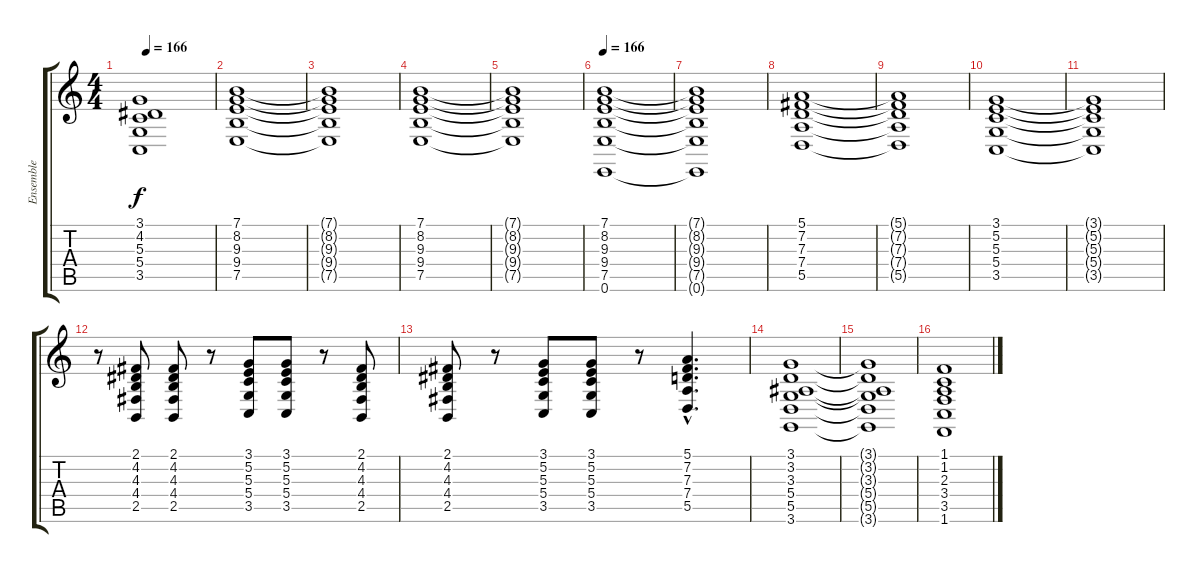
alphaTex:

\track ("Ensemble" "Ensemble") {instrument stringensemble1}
\staff {score tabs}
\tuning (E4 B3 G3 D3 A2 E2) {hide}
\ts (4 4)
\tempo 166
\clef g2
\ks c
(3.1{t} 4.2{t} 5.3{t} 5.4{t} 3.5{t}).1{dy f} |
(7.1 8.2 9.3 9.4 7.5).1 |
(7.1{t} 8.2{t} 9.3{t} 9.4{t} 7.5{t}).1 |
(7.1 8.2 9.3 9.4 7.5).1 |
(7.1{t} 8.2{t} 9.3{t} 9.4{t} 7.5{t}).1 |
\section ("" "")
\tempo 166
(7.1 8.2 9.3 9.4 7.5 0.6).1 |
(7.1{t} 8.2{t} 9.3{t} 9.4{t} 7.5{t} 0.6{t}).1 |
(5.1 7.2 7.3 7.4 5.5).1 |
(5.1{t} 7.2{t} 7.3{t} 7.4{t} 5.5{t}).1 |
(3.1 5.2 5.3 5.4 3.5).1 |
(3.1{t} 5.2{t} 5.3{t} 5.4{t} 3.5{t}).1 |
r.8{volume 11} (2.1 4.2 4.3 4.4 2.5).8 (2.1 4.2 4.3 4.4 2.5).8 r.8 (3.1 5.2 5.3 5.4 3.5).8 (3.1 5.2 5.3 5.4 3.5).8 r.8 (2.1 4.2 4.3 4.4 2.5).8 |
(2.1 4.2 4.3 4.4 2.5).8 r.8 (3.1 5.2 5.3 5.4 3.5).8 (3.1 5.2 5.3 5.4 3.5).8 r.8 (5.1{hac} 7.2{hac} 7.3{hac} 7.4{hac} 5.5{hac}).4{d} |
\section ("" "")
(3.1 3.2 3.3 5.4 5.5 3.6).1 |
(3.1{t} 3.2{t} 3.3{t} 5.4{t} 5.5{t} 3.6{t}).1 |
(1.1 1.2 2.3 3.4 3.5 1.6).1
